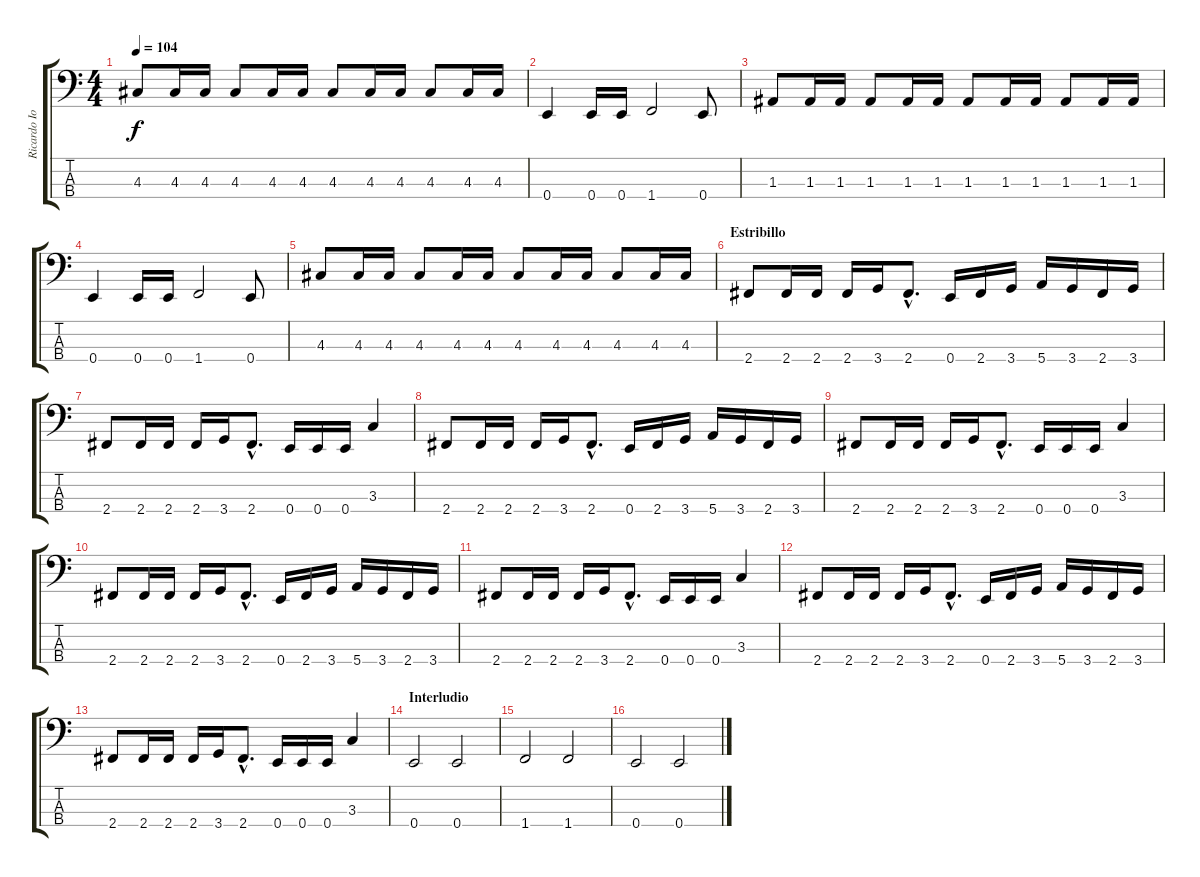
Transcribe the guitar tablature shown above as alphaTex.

\track ("Ricardo Iorio (bajo)" "Ricardo Io") {instrument electricbassfinger}
\staff {score tabs}
\tuning (G2 D2 A1 E1) {hide}
\ts (4 4)
\tempo 104
\clef f4
\ks c
4.3.8{dy f} 4.3.16 4.3.16 4.3.8 4.3.16 4.3.16 4.3.8 4.3.16 4.3.16 4.3.8 4.3.16 4.3.16 |
0.4.4 0.4.16 0.4.16 1.4.2 0.4.8 |
1.3.8 1.3.16 1.3.16 1.3.8 1.3.16 1.3.16 1.3.8 1.3.16 1.3.16 1.3.8 1.3.16 1.3.16 |
0.4.4 0.4.16 0.4.16 1.4.2 0.4.8 |
4.3.8 4.3.16 4.3.16 4.3.8 4.3.16 4.3.16 4.3.8 4.3.16 4.3.16 4.3.8 4.3.16 4.3.16 |
\section ("" "Estribillo")
2.4.8 2.4.16 2.4.16 2.4.16 3.4.16 2.4{hac}.8{d} 0.4.16 2.4.16 3.4.16 5.4.16 3.4.16 2.4.16 3.4.16 |
2.4.8 2.4.16 2.4.16 2.4.16 3.4.16 2.4{hac}.8{d} 0.4.16 0.4.16 0.4.16 3.3.4 |
2.4.8 2.4.16 2.4.16 2.4.16 3.4.16 2.4{hac}.8{d} 0.4.16 2.4.16 3.4.16 5.4.16 3.4.16 2.4.16 3.4.16 |
2.4.8 2.4.16 2.4.16 2.4.16 3.4.16 2.4{hac}.8{d} 0.4.16 0.4.16 0.4.16 3.3.4 |
2.4.8 2.4.16 2.4.16 2.4.16 3.4.16 2.4{hac}.8{d} 0.4.16 2.4.16 3.4.16 5.4.16 3.4.16 2.4.16 3.4.16 |
2.4.8 2.4.16 2.4.16 2.4.16 3.4.16 2.4{hac}.8{d} 0.4.16 0.4.16 0.4.16 3.3.4 |
2.4.8 2.4.16 2.4.16 2.4.16 3.4.16 2.4{hac}.8{d} 0.4.16 2.4.16 3.4.16 5.4.16 3.4.16 2.4.16 3.4.16 |
2.4.8 2.4.16 2.4.16 2.4.16 3.4.16 2.4{hac}.8{d} 0.4.16 0.4.16 0.4.16 3.3.4 |
\section ("" "Interludio")
0.4.2 0.4.2 |
1.4.2 1.4.2 |
0.4.2 0.4.2
